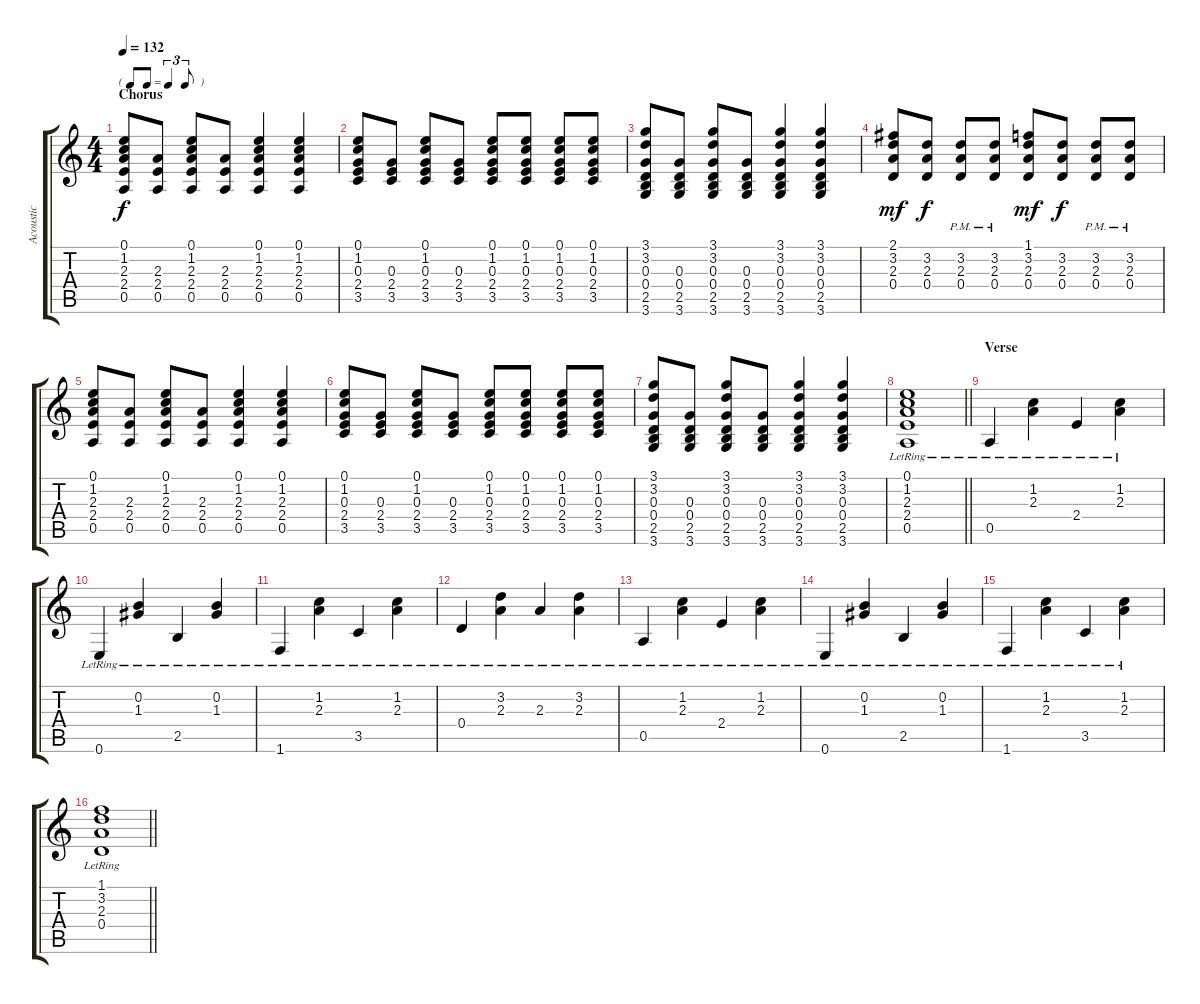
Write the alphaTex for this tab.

\track ("Acoustic" "Acoustic") {instrument acousticguitarsteel}
\staff {score tabs}
\tuning (E4 B3 G3 D3 A2 E2) {hide}
\ts (4 4)
\tf triplet8th
\section ("" "Chorus")
\tempo 132
\clef g2
\ks c
(0.1 1.2 2.3 2.4 0.5).8{dy f} (2.3 2.4 0.5).8 (0.1 1.2 2.3 2.4 0.5).8 (2.3 2.4 0.5).8 (0.1 1.2 2.3 2.4 0.5).4 (0.1 1.2 2.3 2.4 0.5).4 |
(0.1 1.2 0.3 2.4 3.5).8 (0.3 2.4 3.5).8 (0.1 1.2 0.3 2.4 3.5).8 (0.3 2.4 3.5).8 (0.1 1.2 0.3 2.4 3.5).8 (0.1 1.2 0.3 2.4 3.5).8 (0.1 1.2 0.3 2.4 3.5).8 (0.1 1.2 0.3 2.4 3.5).8 |
(3.1 3.2 0.3 0.4 2.5 3.6).8 (0.3 0.4 2.5 3.6).8 (3.1 3.2 0.3 0.4 2.5 3.6).8 (0.3 0.4 2.5 3.6).8 (3.1 3.2 0.3 0.4 2.5 3.6).4 (3.1 3.2 0.3 0.4 2.5 3.6).4 |
(2.1 3.2 2.3 0.4).8{dy mf} (3.2 2.3 0.4).8{dy f} (3.2{pm} 2.3 0.4{pm}).8 (3.2{pm} 2.3 0.4{pm}).8 (1.1 3.2 2.3 0.4).8{dy mf} (3.2 2.3 0.4).8{dy f} (3.2{pm} 2.3 0.4{pm}).8 (3.2{pm} 2.3 0.4{pm}).8 |
(0.1 1.2 2.3 2.4 0.5).8 (2.3 2.4 0.5).8 (0.1 1.2 2.3 2.4 0.5).8 (2.3 2.4 0.5).8 (0.1 1.2 2.3 2.4 0.5).4 (0.1 1.2 2.3 2.4 0.5).4 |
(0.1 1.2 0.3 2.4 3.5).8 (0.3 2.4 3.5).8 (0.1 1.2 0.3 2.4 3.5).8 (0.3 2.4 3.5).8 (0.1 1.2 0.3 2.4 3.5).8 (0.1 1.2 0.3 2.4 3.5).8 (0.1 1.2 0.3 2.4 3.5).8 (0.1 1.2 0.3 2.4 3.5).8 |
(3.1 3.2 0.3 0.4 2.5 3.6).8 (0.3 0.4 2.5 3.6).8 (3.1 3.2 0.3 0.4 2.5 3.6).8 (0.3 0.4 2.5 3.6).8 (3.1 3.2 0.3 0.4 2.5 3.6).4 (3.1 3.2 0.3 0.4 2.5 3.6).4 |
\barLineRight lightlight
(0.1 1.2 2.3 2.4{lr} 0.5).1 |
\section ("" "Verse")
0.5{lr}.4 (1.2{lr} 2.3{lr}).4 2.4{lr}.4 (1.2{lr} 2.3{lr}).4 |
0.6{lr}.4 (0.2{lr} 1.3{lr}).4 2.5{lr}.4 (0.2{lr} 1.3{lr}).4 |
1.6{lr}.4 (1.2{lr} 2.3{lr}).4 3.5{lr}.4 (1.2{lr} 2.3{lr}).4 |
0.4{lr}.4 (3.2{lr} 2.3{lr}).4 2.3{lr}.4 (3.2{lr} 2.3{lr}).4 |
0.5{lr}.4 (1.2{lr} 2.3{lr}).4 2.4{lr}.4 (1.2{lr} 2.3{lr}).4 |
0.6{lr}.4 (0.2{lr} 1.3{lr}).4 2.5{lr}.4 (0.2{lr} 1.3{lr}).4 |
1.6{lr}.4 (1.2{lr} 2.3{lr}).4 3.5{lr}.4 (1.2{lr} 2.3{lr}).4 |
\barLineRight lightlight
(1.1 3.2 2.3 0.4{lr}).1
